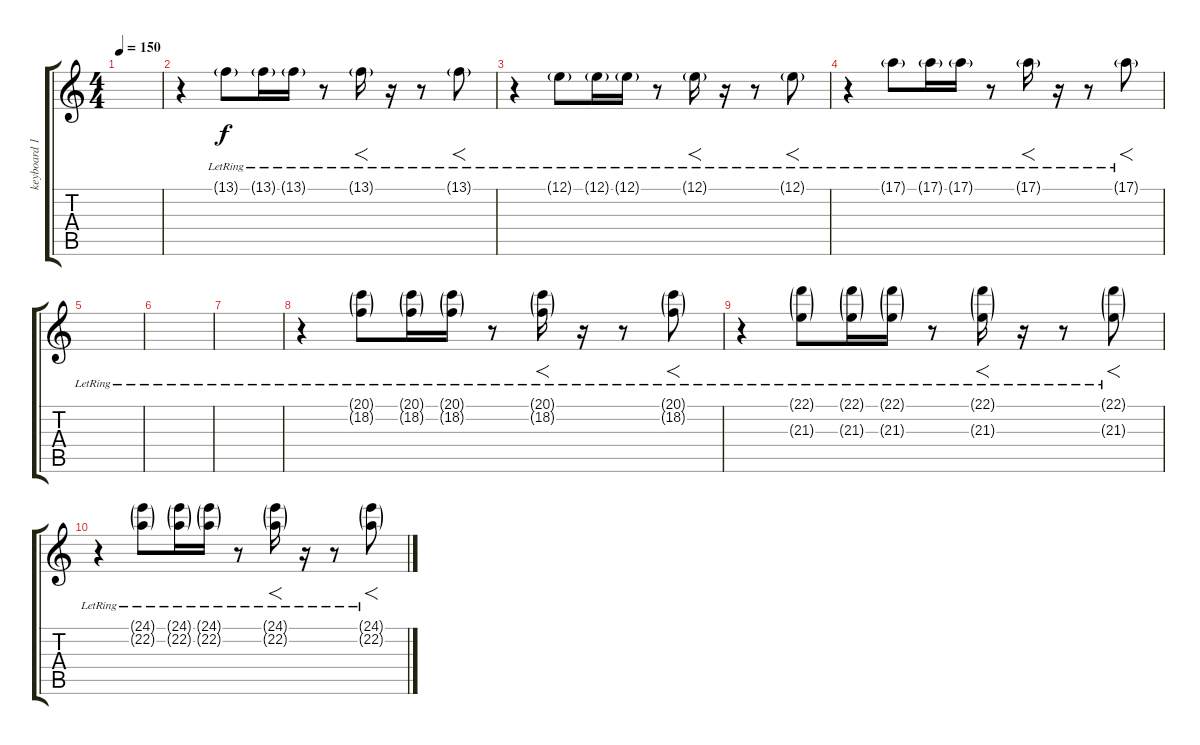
\track ("keyboard 1" "keyboard 1") {instrument fx3crystal}
\staff {score tabs}
\tuning (E4 B3 G3 D3 A2 E2) {hide}
\ts (4 4)
\tempo 150
\clef g2
\ks c
|
r.4{balance 0} 13.1{g lr}.8{balance 8} 13.1{g lr}.16 13.1{g lr}.16 r.8 13.1{g lr}.16{f} r.16 r.8 13.1{g lr}.8{f} |
r.4{balance 16} 12.1{g lr}.8{balance 8} 12.1{g lr}.16 12.1{g lr}.16 r.8 12.1{g lr}.16{f} r.16 r.8 12.1{g lr}.8{f} |
r.4{balance 0} 17.1{g lr}.8{balance 8} 17.1{g lr}.16 17.1{g lr}.16 r.8 17.1{g lr}.16{f} r.16 r.8 17.1{g lr}.8{f} |
|
|
|
r.4{balance 0} (20.1{g} 18.2{g lr}).8{volume 6 balance 8} (20.1{g} 18.2{g lr}).16 (20.1{g} 18.2{g lr}).16 r.8 (20.1{g} 18.2{g lr}).16{f} r.16 r.8 (20.1{g} 18.2{g lr}).8{f} |
r.4{balance 16} (22.1{g} 21.3{g lr}).8{volume 6 balance 8} (22.1{g} 21.3{g lr}).16 (22.1{g} 21.3{g lr}).16 r.8 (22.1{g} 21.3{g lr}).16{f} r.16 r.8 (22.1{g} 21.3{g lr}).8{f} |
r.4{balance 0} (24.1{g} 22.2{g lr}).8{volume 6 balance 8} (24.1{g} 22.2{g lr}).16 (24.1{g} 22.2{g lr}).16 r.8 (24.1{g} 22.2{g lr}).16{f} r.16 r.8 (24.1{g} 22.2{g lr}).8{f}
